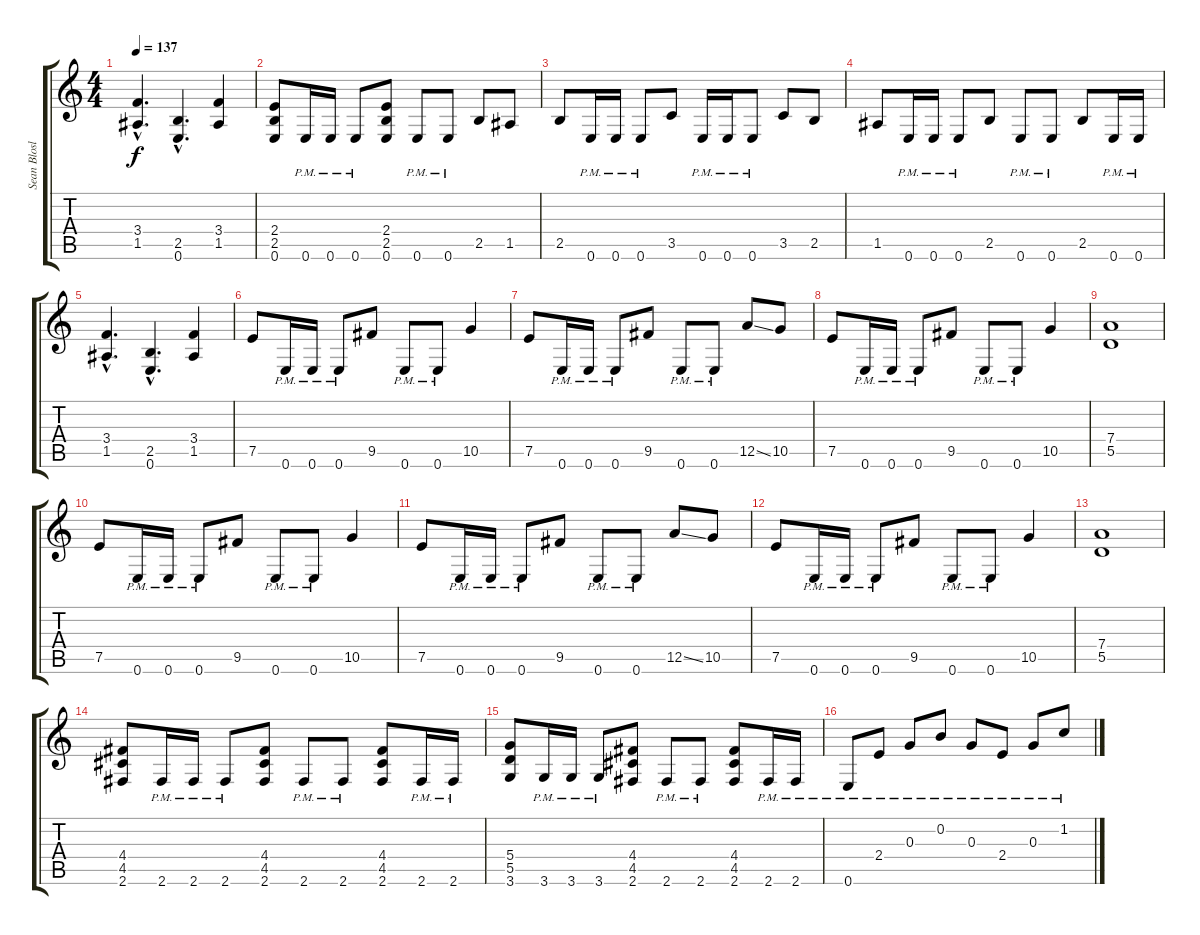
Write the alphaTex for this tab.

\track ("Sean Blosl" "Sean Blosl") {instrument distortionguitar}
\staff {score tabs}
\tuning (E4 B3 G3 D3 A2 E2) {hide}
\ts (4 4)
\tempo 137
\clef g2
\ks c
(3.4{hac} 1.5{hac}).4{d dy f} (2.5{hac} 0.6{hac}).4{d} (3.4 1.5).4 |
(2.4 2.5 0.6).8 0.6{pm}.16 0.6{pm}.16 0.6{pm}.8 (2.4 2.5 0.6).8 0.6{pm}.8 0.6{pm}.8 2.5.8 1.5.8 |
2.5.8 0.6{pm}.16 0.6{pm}.16 0.6{pm}.8 3.5.8 0.6{pm}.16 0.6{pm}.16 0.6{pm}.8 3.5.8 2.5.8 |
1.5.8 0.6{pm}.16 0.6{pm}.16 0.6{pm}.8 2.5.8 0.6{pm}.8 0.6{pm}.8 2.5.8 0.6{pm}.16 0.6{pm}.16 |
(3.4{hac} 1.5{hac}).4{d} (2.5{hac} 0.6{hac}).4{d} (3.4 1.5).4 |
7.5.8 0.6{pm}.16 0.6{pm}.16 0.6{pm}.8 9.5.8 0.6{pm}.8 0.6{pm}.8 10.5.4 |
7.5.8 0.6{pm}.16 0.6{pm}.16 0.6{pm}.8 9.5.8 0.6{pm}.8 0.6{pm}.8 12.5{ss}.8 10.5.8 |
7.5.8 0.6{pm}.16 0.6{pm}.16 0.6{pm}.8 9.5.8 0.6{pm}.8 0.6{pm}.8 10.5.4 |
(7.4 5.5).1 |
7.5.8 0.6{pm}.16 0.6{pm}.16 0.6{pm}.8 9.5.8 0.6{pm}.8 0.6{pm}.8 10.5.4 |
7.5.8 0.6{pm}.16 0.6{pm}.16 0.6{pm}.8 9.5.8 0.6{pm}.8 0.6{pm}.8 12.5{ss}.8 10.5.8 |
7.5.8 0.6{pm}.16 0.6{pm}.16 0.6{pm}.8 9.5.8 0.6{pm}.8 0.6{pm}.8 10.5.4 |
(7.4 5.5).1 |
(4.4 4.5 2.6).8 2.6{pm}.16 2.6{pm}.16 2.6{pm}.8 (4.4 4.5 2.6).8 2.6{pm}.8 2.6{pm}.8 (4.4 4.5 2.6).8 2.6{pm}.16 2.6{pm}.16 |
(5.4 5.5 3.6).8 3.6{pm}.16 3.6{pm}.16 3.6{pm}.8 (4.4 4.5 2.6).8 2.6{pm}.8 2.6{pm}.8 (4.4 4.5 2.6).8 2.6{pm}.16 2.6{pm}.16 |
0.6{pm}.8 2.4{pm}.8 0.3{pm}.8 0.2{pm}.8 0.3{pm}.8 2.4{pm}.8 0.3{pm}.8 1.2{pm}.8
